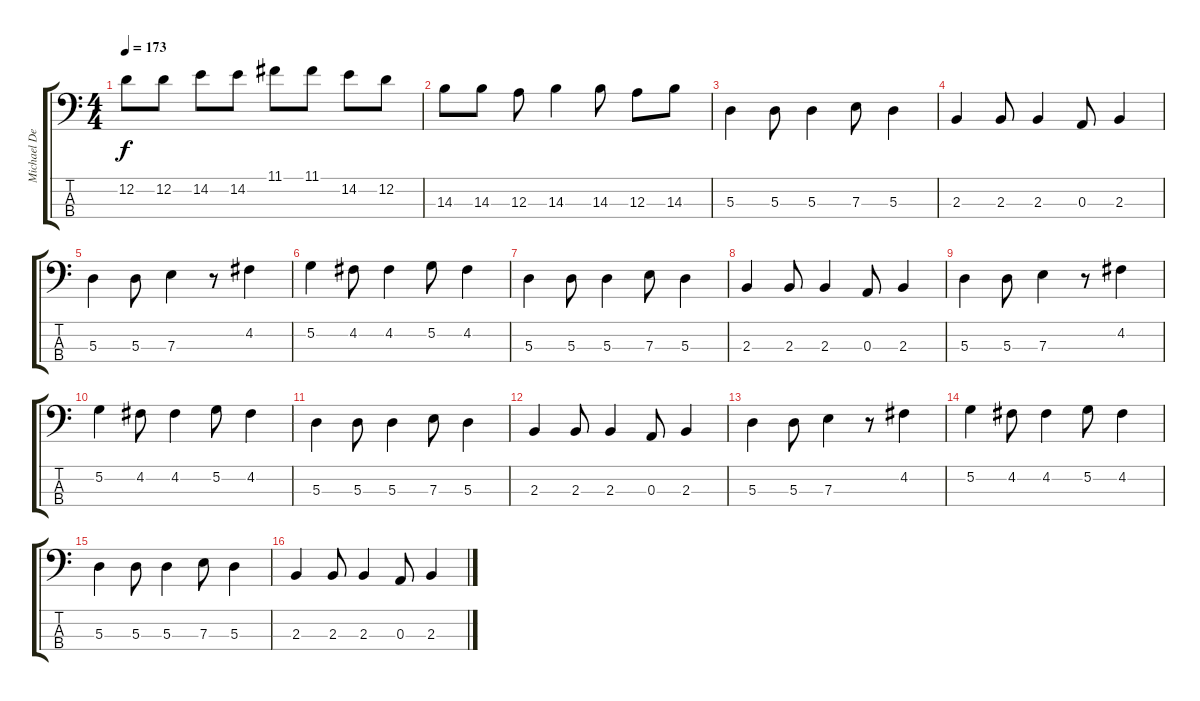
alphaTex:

\track ("Michael Dempsey" "Michael De") {instrument electricbasspick}
\staff {score tabs}
\tuning (G2 D2 A1 E1) {hide}
\ts (4 4)
\tempo 173
\clef f4
\ks c
12.2.8{dy f} 12.2.8 14.2.8 14.2.8 11.1.8 11.1.8 14.2.8 12.2.8 |
14.3.8 14.3.8 12.3.8 14.3.4 14.3.8 12.3.8 14.3.8 |
5.3.4 5.3.8 5.3.4 7.3.8 5.3.4 |
2.3.4 2.3.8 2.3.4 0.3.8 2.3.4 |
5.3.4 5.3.8 7.3.4 r.8 4.2.4 |
5.2.4 4.2.8 4.2.4 5.2.8 4.2.4 |
5.3.4 5.3.8 5.3.4 7.3.8 5.3.4 |
2.3.4 2.3.8 2.3.4 0.3.8 2.3.4 |
5.3.4 5.3.8 7.3.4 r.8 4.2.4 |
5.2.4 4.2.8 4.2.4 5.2.8 4.2.4 |
5.3.4 5.3.8 5.3.4 7.3.8 5.3.4 |
2.3.4 2.3.8 2.3.4 0.3.8 2.3.4 |
5.3.4 5.3.8 7.3.4 r.8 4.2.4 |
5.2.4 4.2.8 4.2.4 5.2.8 4.2.4 |
5.3.4 5.3.8 5.3.4 7.3.8 5.3.4 |
2.3.4 2.3.8 2.3.4 0.3.8 2.3.4
